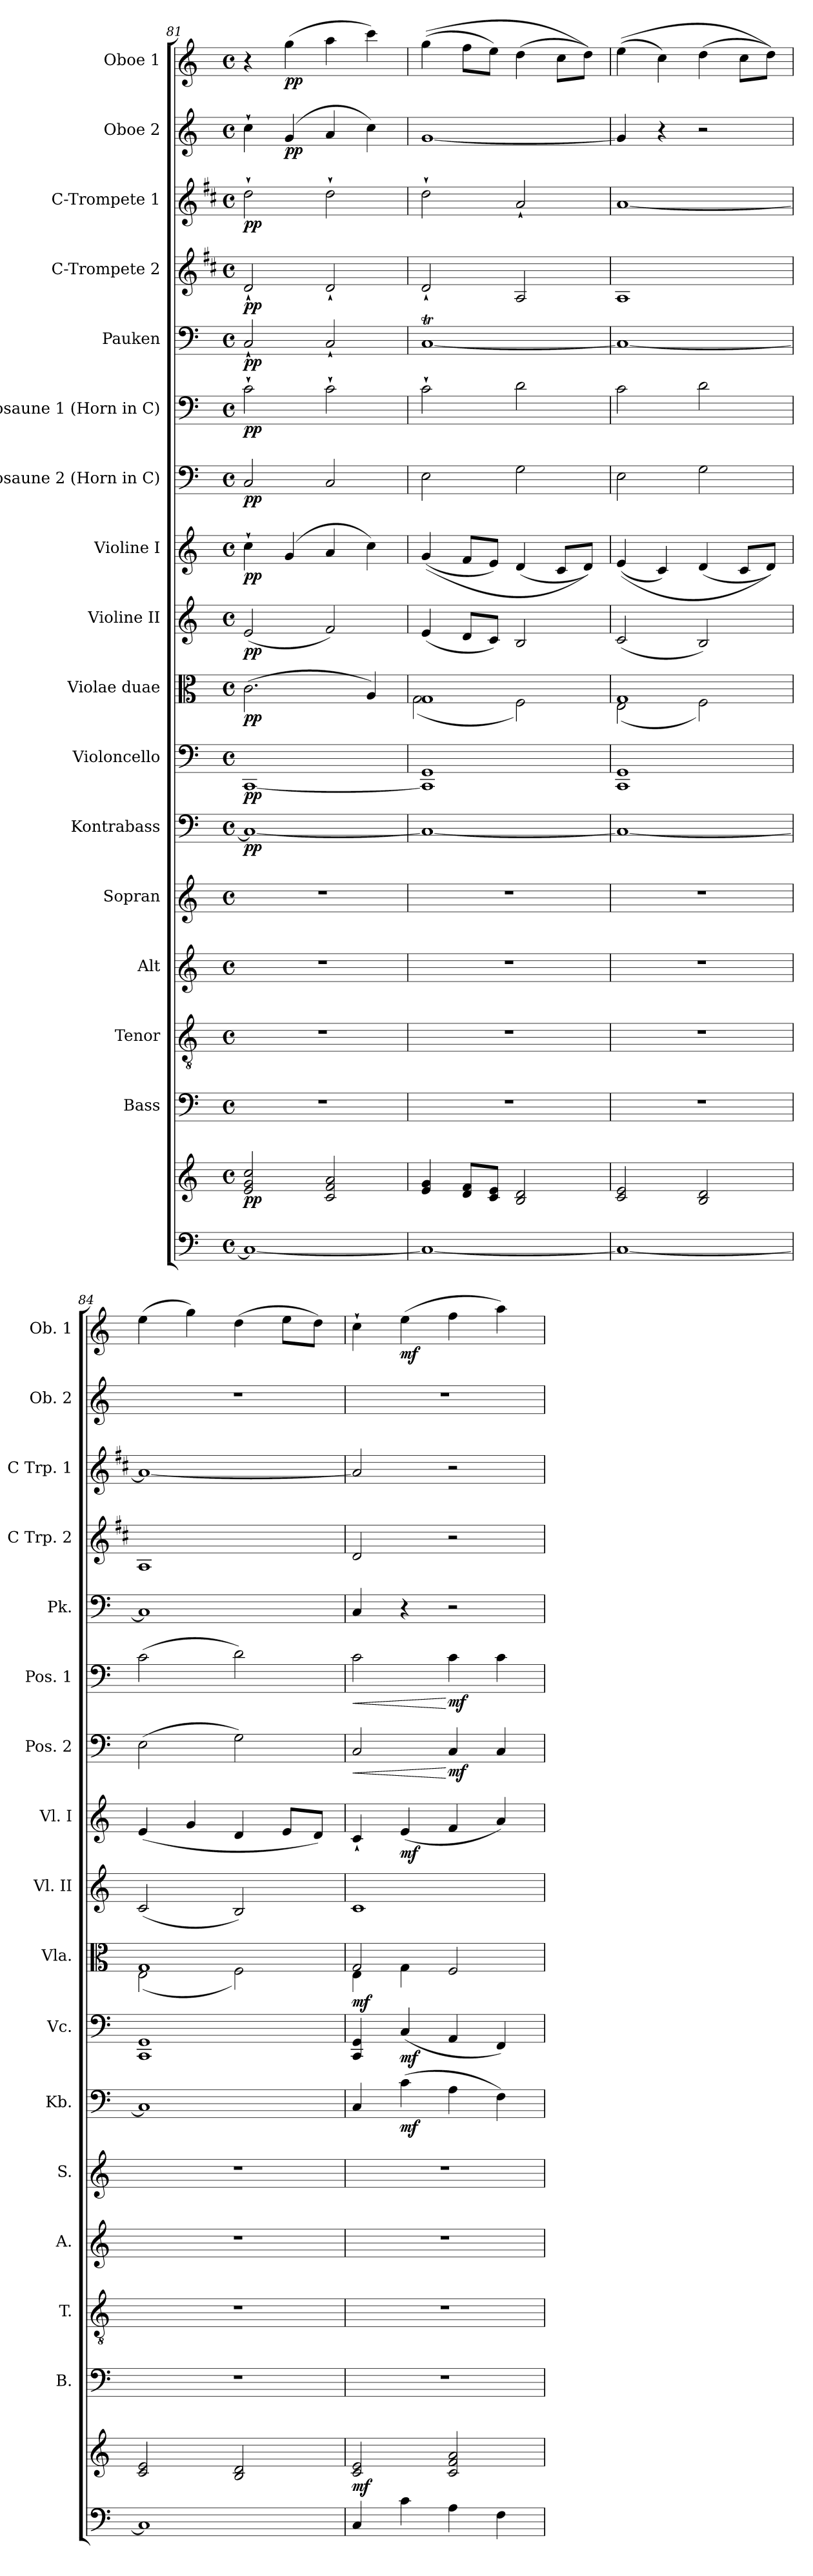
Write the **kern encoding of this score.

**kern	**kern	**dynam	**kern	**kern	**kern	**kern	**kern	**dynam	**kern	**dynam	**kern	**dynam	**kern	**dynam	**kern	**dynam	**kern	**dynam	**kern	**dynam	**kern	**dynam	**kern	**dynam	**kern	**dynam	**kern	**dynam	**kern	**dynam
*part17	*part17	*part17	*part16	*part15	*part14	*part13	*part12	*part12	*part11	*part11	*part10	*part10	*part9	*part9	*part8	*part8	*part7	*part7	*part6	*part6	*part5	*part5	*part4	*part4	*part3	*part3	*part2	*part2	*part1	*part1
*staff18	*staff17	*staff17/18	*staff16	*staff15	*staff14	*staff13	*staff12	*staff12	*staff11	*staff11	*staff10	*staff10	*staff9	*staff9	*staff8	*staff8	*staff7	*staff7	*staff6	*staff6	*staff5	*staff5	*staff4	*staff4	*staff3	*staff3	*staff2	*staff2	*staff1	*staff1
*	*	*	*I"Bass	*I"Tenor	*I"Alt	*I"Sopran	*I"Kontrabass	*	*I"Violoncello	*	*I"Violae duae	*	*I"Violine II	*	*I"Violine I	*	*I"Posaune 2 (Horn in C)	*	*I"Posaune 1 (Horn in C)	*	*I"Pauken	*	*I"C-Trompete 2	*	*I"C-Trompete 1	*	*I"Oboe 2	*	*I"Oboe 1	*
*	*	*	*I'B.	*I'T.	*I'A.	*I'S.	*I'Kb.	*	*I'Vc.	*	*I'Vla.	*	*I'Vl. II	*	*I'Vl. I	*	*I'Pos. 2	*	*I'Pos. 1	*	*I'Pk.	*	*I'C Trp. 2	*	*I'C Trp. 1	*	*I'Ob. 2	*	*I'Ob. 1	*
*clefF4	*clefG2	*	*clefF4	*clefGv2	*clefG2	*clefG2	*clefF4	*	*clefF4	*	*clefC3	*	*clefG2	*	*clefG2	*	*clefF4	*	*clefF4	*	*clefF4	*	*clefG2	*	*clefG2	*	*clefG2	*	*clefG2	*
*	*	*	*	*	*	*	*ITrd7c12	*	*	*	*	*	*	*	*	*	*	*	*	*	*	*	*ITrd1c2	*	*ITrd1c2	*	*	*	*	*
*k[]	*k[]	*	*k[]	*k[]	*k[]	*k[]	*k[]	*	*k[]	*	*k[]	*	*k[]	*	*k[]	*	*k[]	*	*k[]	*	*k[]	*	*k[]	*	*k[]	*	*k[]	*	*k[]	*
*C:	*C:	*	*C:	*C:	*C:	*C:	*C:	*	*C:	*	*C:	*	*C:	*	*C:	*	*C:	*	*C:	*	*C:	*	*C:	*	*C:	*	*C:	*	*C:	*
*M4/4	*M4/4	*	*M4/4	*M4/4	*M4/4	*M4/4	*M4/4	*	*M4/4	*	*M4/4	*	*M4/4	*	*M4/4	*	*M4/4	*	*M4/4	*	*M4/4	*	*M4/4	*	*M4/4	*	*M4/4	*	*M4/4	*
*met(c)	*met(c)	*	*met(c)	*met(c)	*met(c)	*met(c)	*met(c)	*	*met(c)	*	*met(c)	*	*met(c)	*	*met(c)	*	*met(c)	*	*met(c)	*	*met(c)	*	*met(c)	*	*met(c)	*	*met(c)	*	*met(c)	*
=81	=81	=81	=81	=81	=81	=81	=81	=81	=81	=81	=81	=81	=81	=81	=81	=81	=81	=81	=81	=81	=81	=81	=81	=81	=81	=81	=81	=81	=81	=81
!	!	!LO:DY:b	!	!	!	!	!	!LO:DY:b	!	!LO:DY:b	!	!LO:DY:b	!	!LO:DY:b	!	!LO:DY:b	!	!LO:DY:b	!	!LO:DY:b	!	!LO:DY:b	!	!LO:DY:b	!	!LO:DY:b	!	!	!	!
1C_	2e/ 2g/ 2cc/	pp	1r	1r	1r	1r	1CC_	pp	[1CC	pp	(>2.c\	pp	(<2e/	pp	4cc`>\	pp	2C/	pp	2c`>\	pp	2C`</	pp	2c`</	pp	2cc`>\	pp	4cc`>\	.	4r	.
!	!	!	!	!	!	!	!	!	!	!	!	!	!	!	!	!	!	!	!	!	!	!	!	!	!	!	!	!LO:DY:b	!	!LO:DY:b
.	.	.	.	.	.	.	.	.	.	.	.	.	.	.	(4g/	.	.	.	.	.	.	.	.	.	.	.	(4g/	pp	(>4gg\	pp
.	2c/ 2f/ 2a/	.	.	.	.	.	.	.	.	.	.	.	2f/)	.	4a/	.	2C/	.	2c`>\	.	2C`</	.	2c`</	.	2cc`>\	.	4a/	.	4aa\	.
.	.	.	.	.	.	.	.	.	.	.	4A/)	.	.	.	4cc\)	.	.	.	.	.	.	.	.	.	.	.	4cc\)	.	4ccc\)	.
!!LO:PB:g=z
=82	=82	=82	=82	=82	=82	=82	=82	=82	=82	=82	=82	=82	=82	=82	=82	=82	=82	=82	=82	=82	=82	=82	=82	=82	=82	=82	=82	=82	=82	=82
*	*	*	*	*	*	*	*	*	*	*	*^	*	*	*	*	*	*	*	*	*	*	*	*	*	*	*	*	*	*	*
1C_	4e/ 4g/	.	1r	1r	1r	1r	1CC_	.	1CC] 1GG	.	1G	(<2G\	.	(<4e/	.	(<(<4g/	.	2E\	.	2c`>\	.	[1CT	.	2c`</	.	2cc`>\	.	[1g	.	(>(>4gg\	.
.	8d/ 8f/L	.	.	.	.	.	.	.	.	.	.	.	.	8d/L	.	8f/L	.	.	.	.	.	.	.	.	.	.	.	.	.	8ff\L	.
.	8c/ 8e/J	.	.	.	.	.	.	.	.	.	.	.	.	8c/J)	.	8e/J)	.	.	.	.	.	.	.	.	.	.	.	.	.	8ee\J)	.
.	2B/ 2d/	.	.	.	.	.	.	.	.	.	.	2F\)	.	2B/	.	(<4d/	.	2G\	.	2d\	.	.	.	2G/	.	2g`</	.	.	.	(>4dd\	.
.	.	.	.	.	.	.	.	.	.	.	.	.	.	.	.	8c/L	.	.	.	.	.	.	.	.	.	.	.	.	.	8cc\L	.
.	.	.	.	.	.	.	.	.	.	.	.	.	.	.	.	8d/J))	.	.	.	.	.	.	.	.	.	.	.	.	.	8dd\J))	.
=83	=83	=83	=83	=83	=83	=83	=83	=83	=83	=83	=83	=83	=83	=83	=83	=83	=83	=83	=83	=83	=83	=83	=83	=83	=83	=83	=83	=83	=83	=83	=83
1C_	2c/ 2e/	.	1r	1r	1r	1r	1CC_	.	1CC 1GG	.	1G	(<2E\	.	(<2c/	.	(<(<4e/	.	2E\	.	2c\	.	1C_	.	1G	.	[1g	.	4g/]	.	(>(>4ee\	.
.	.	.	.	.	.	.	.	.	.	.	.	.	.	.	.	4c/)	.	.	.	.	.	.	.	.	.	.	.	4r	.	4cc\)	.
.	2B/ 2d/	.	.	.	.	.	.	.	.	.	.	2F\)	.	2B/)	.	(<4d/	.	2G\	.	2d\	.	.	.	.	.	.	.	2r	.	(>4dd\	.
.	.	.	.	.	.	.	.	.	.	.	.	.	.	.	.	8c/L	.	.	.	.	.	.	.	.	.	.	.	.	.	8cc\L	.
.	.	.	.	.	.	.	.	.	.	.	.	.	.	.	.	8d/J))	.	.	.	.	.	.	.	.	.	.	.	.	.	8dd\J))	.
=84	=84	=84	=84	=84	=84	=84	=84	=84	=84	=84	=84	=84	=84	=84	=84	=84	=84	=84	=84	=84	=84	=84	=84	=84	=84	=84	=84	=84	=84	=84	=84
1C]	2c/ 2e/	.	1r	1r	1r	1r	1CC]	.	1CC 1GG	.	1G	(<2E\	.	(<2c/	.	(<4e/	.	(>2E\	.	(>2c\	.	1CTTT]	.	1G	.	1g_	.	1r	.	(>4ee\	.
.	.	.	.	.	.	.	.	.	.	.	.	.	.	.	.	4g/	.	.	.	.	.	.	.	.	.	.	.	.	.	4gg\)	.
.	2B/ 2d/	.	.	.	.	.	.	.	.	.	.	2F\)	.	2B/)	.	4d/	.	2G\)	.	2d\)	.	.	.	.	.	.	.	.	.	(>4dd\	.
.	.	.	.	.	.	.	.	.	.	.	.	.	.	.	.	8e/L	.	.	.	.	.	.	.	.	.	.	.	.	.	8ee\L	.
.	.	.	.	.	.	.	.	.	.	.	.	.	.	.	.	8d/J)	.	.	.	.	.	.	.	.	.	.	.	.	.	8dd\J)	.
=85	=85	=85	=85	=85	=85	=85	=85	=85	=85	=85	=85	=85	=85	=85	=85	=85	=85	=85	=85	=85	=85	=85	=85	=85	=85	=85	=85	=85	=85	=85	=85
!	!	!LO:DY:b	!	!	!	!	!	!	!	!	!	!	!LO:DY:b	!	!	!	!	!	!LO:HP:b	!	!LO:HP:b	!	!	!	!	!	!	!	!	!	!
4C/	2c/ 2e/	mf	1r	1r	1r	1r	4CC/	.	4CC/ 4GG/	.	2G/	4E\	mf	1c	.	4c`</	.	2C/	<	2c\	<	4C/	.	2c/	.	2g/]	.	1r	.	4cc`>\	.
!	!	!	!	!	!	!	!	!LO:DY:b	!	!LO:DY:b	!	!	!	!	!	!	!LO:DY:b	!	!	!	!	!	!	!	!	!	!	!	!	!	!LO:DY:b
4c\	.	.	.	.	.	.	(>4C\	mf	(<4C/	mf	.	4G\	.	.	.	(<4e/	mf	.	.	.	.	4r	.	.	.	.	.	.	.	(>4ee\	mf
!	!	!	!	!	!	!	!	!	!	!	!	!	!	!	!	!	!	!	!LO:DY:n=1:b	!	!LO:DY:n=1:b	!	!	!	!	!	!	!	!	!	!
4A\	2c/ 2f/ 2a/	.	.	.	.	.	4AA\	.	4AA/	.	2F/	2ryy	.	.	.	4f/	.	4C/	[ mf	4c\	[ mf	2r	.	2r	.	2r	.	.	.	4ff\	.
4F\	.	.	.	.	.	.	4FF\)	.	4FF/)	.	.	.	.	.	.	4a/)	.	4C/	.	4c\	.	.	.	.	.	.	.	.	.	4aa\)	.
*	*	*	*	*	*	*	*	*	*	*	*v	*v	*	*	*	*	*	*	*	*	*	*	*	*	*	*	*	*	*	*	*
=	=	=	=	=	=	=	=	=	=	=	=	=	=	=	=	=	=	=	=	=	=	=	=	=	=	=	=	=	=	=
*-	*-	*-	*-	*-	*-	*-	*-	*-	*-	*-	*-	*-	*-	*-	*-	*-	*-	*-	*-	*-	*-	*-	*-	*-	*-	*-	*-	*-	*-	*-
